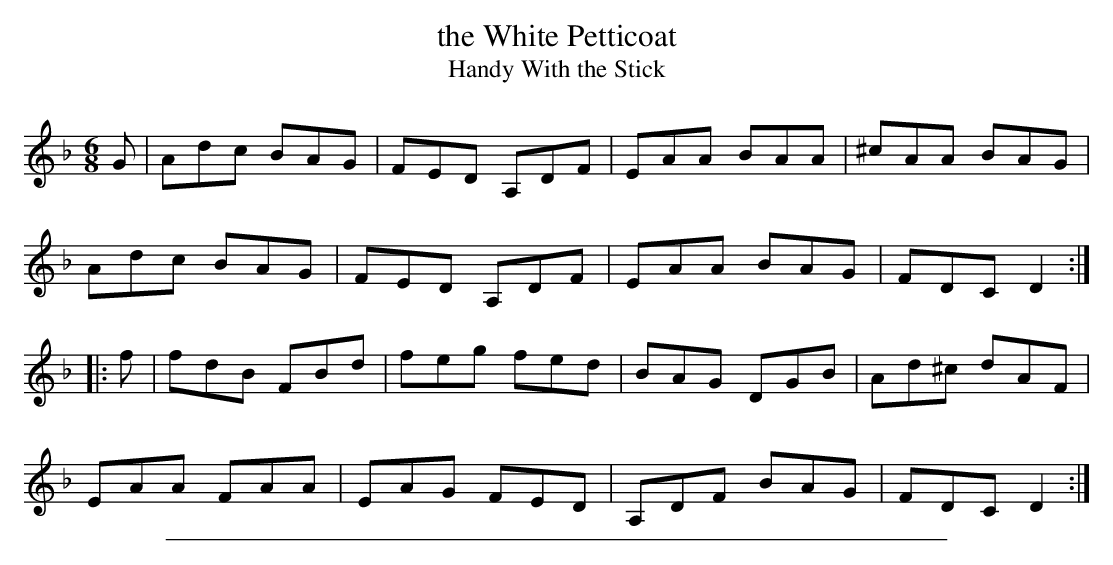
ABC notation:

X:1
T: the White Petticoat
T: Handy With the Stick
M:6/8
L:1/8
K:Dm
G | Adc BAG | FED A,DF | EAA  BAA | ^cAA  BAG |
    Adc BAG | FED A,DF | EAA  BAG |  FDC  D2 :|
|:\
f | fdB FBd | feg fed  | BAG  DGB |  Ad^c dAF |
    EAA FAA | EAG FED  | A,DF BAG |  FDC  D2 :|
